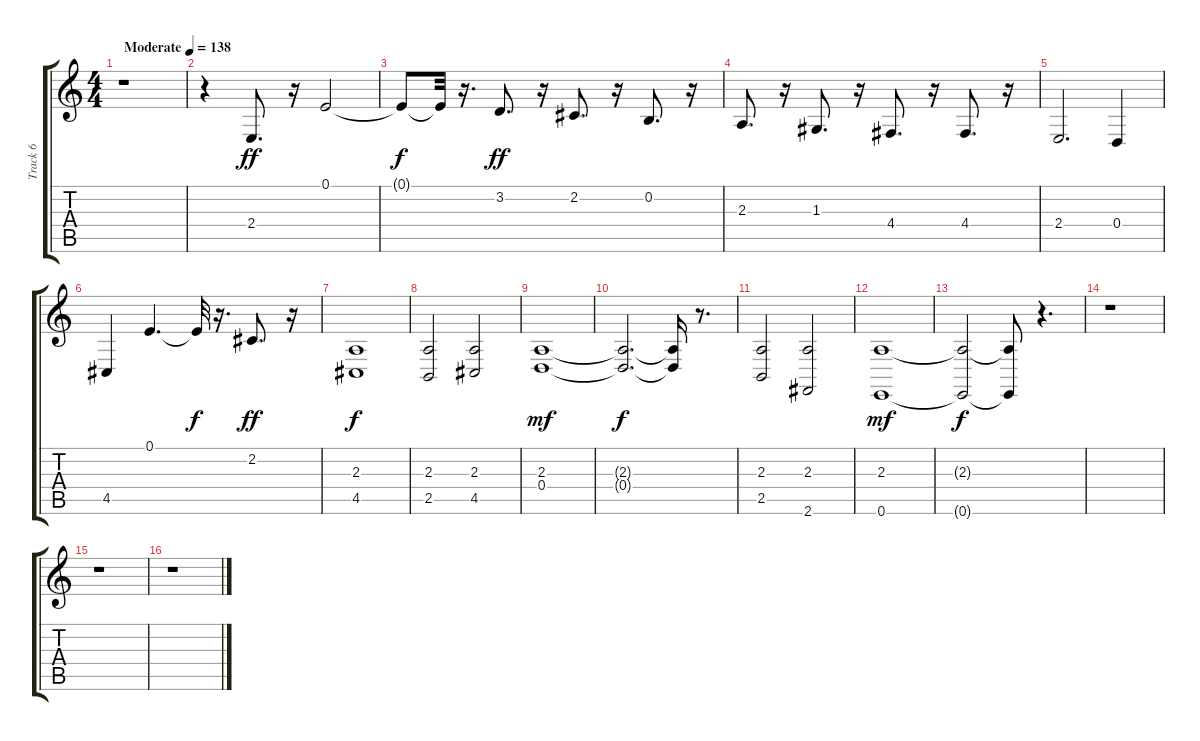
\track ("Track 6" "Track 6") {instrument stringensemble2}
\staff {score tabs}
\tuning (E4 B3 G3 D3 A2 E2) {hide}
\ts (4 4)
\tempo (138 "Moderate")
\clef g2
\ks c
r.1{dy ff instrument stringensemble2} |
r.4 2.4.8{d} r.16 0.1.2 |
0.1{t}.8{dy f} 0.1{t}.32 r.16{d} 3.2.8{d dy ff} r.16 2.2.8{d} r.16 0.2.8{d} r.16 |
2.3.8{d} r.16 1.3.8{d} r.16 4.4.8{d} r.16 4.4.8{d} r.16 |
2.4.2{d} 0.4.4 |
4.5.4 0.1.4{d} 0.1{t}.32{dy f} r.16{d} 2.2.8{d dy ff} r.16 |
(2.3 4.5).1{dy f} |
(2.3 2.5).2 (2.3 4.5).2 |
(2.3 0.4).1{dy mf} |
(2.3{t} 0.4{t}).2{d dy f} (2.3{t} 0.4{t}).16 r.8{d} |
(2.3 2.5).2 (2.3 2.6).2 |
(2.3 0.6).1{dy mf} |
(2.3{t} 0.6{t}).2{dy f} (2.3{t} 0.6{t}).8 r.4{d} |
r.1 |
r.1 |
r.1
